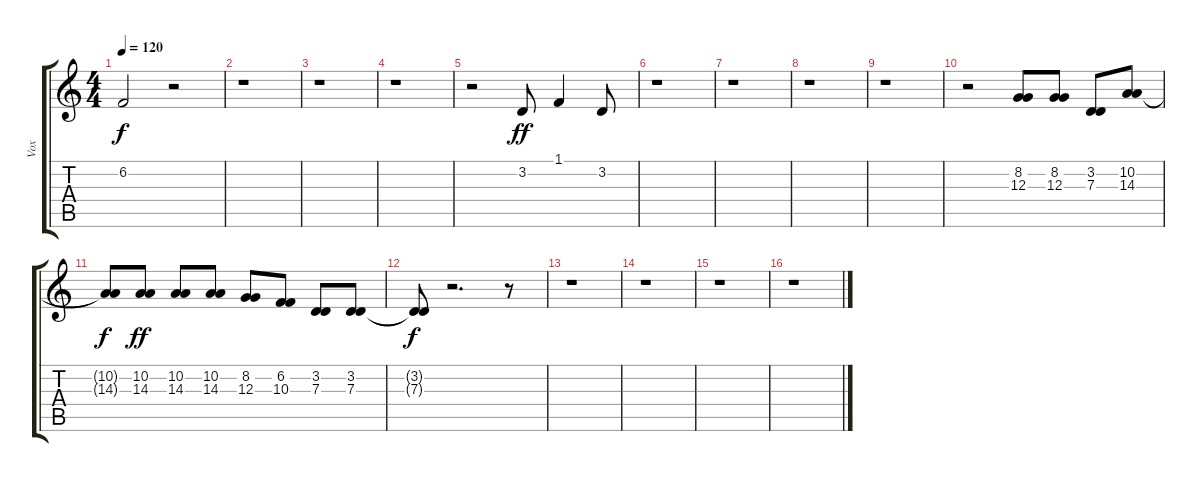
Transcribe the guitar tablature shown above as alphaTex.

\track ("Vox" "Vox") {solo instrument vibraphone}
\staff {score tabs}
\tuning (E4 B3 G3 D3 A2 E2) {hide}
\ts (4 4)
\tempo 120
\clef g2
\ks c
6.2{t}.2{dy f} r.2 |
r.1 |
r.1 |
r.1 |
r.2 3.2.8{dy ff} 1.1.4 3.2.8 |
r.1 |
r.1 |
r.1 |
r.1 |
r.2 (8.2 12.3).8 (8.2 12.3).8 (3.2 7.3).8 (10.2 14.3).8 |
(10.2{t} 14.3{t}).8{dy f} (10.2 14.3).8{dy ff} (10.2 14.3).8 (10.2 14.3).8 (8.2 12.3).8 (6.2 10.3).8 (3.2 7.3).8 (3.2 7.3).8 |
(3.2{t} 7.3{t}).8{dy f} r.2{d} r.8 |
r.1 |
r.1 |
r.1 |
r.1
